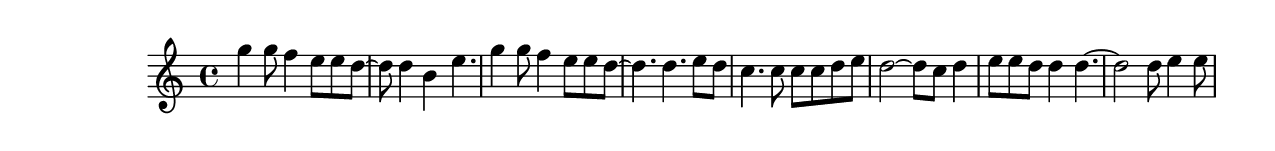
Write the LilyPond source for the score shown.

#(set-default-paper-size "letter")

<<

\new ChordNames {
    \set majorSevenSymbol = \markup { maj7 } 
    \set additionalPitchPrefix = #"add"
    \chordmode {
        s16*128
    }
}

\new Staff { 
    {
        \clef treble
        \key c \major
        \time 4/4
        
        g''4 g''8 f''4 e''8 e''8 d''8~ | d''8 d''4 b'4 e''4. | g''4 g''8 f''4 e''8 e''8 d''8~ | d''4. d''4. e''8 d''8 | c''4. c''8 c''8 c''8 d''8 e''8 | d''2~ d''8 c''8 d''4 | e''8 e''8 d''8 d''4 d''4.~ | d''2 d''8 e''4 e''8
    }
}

>>

\version "2.18.2"